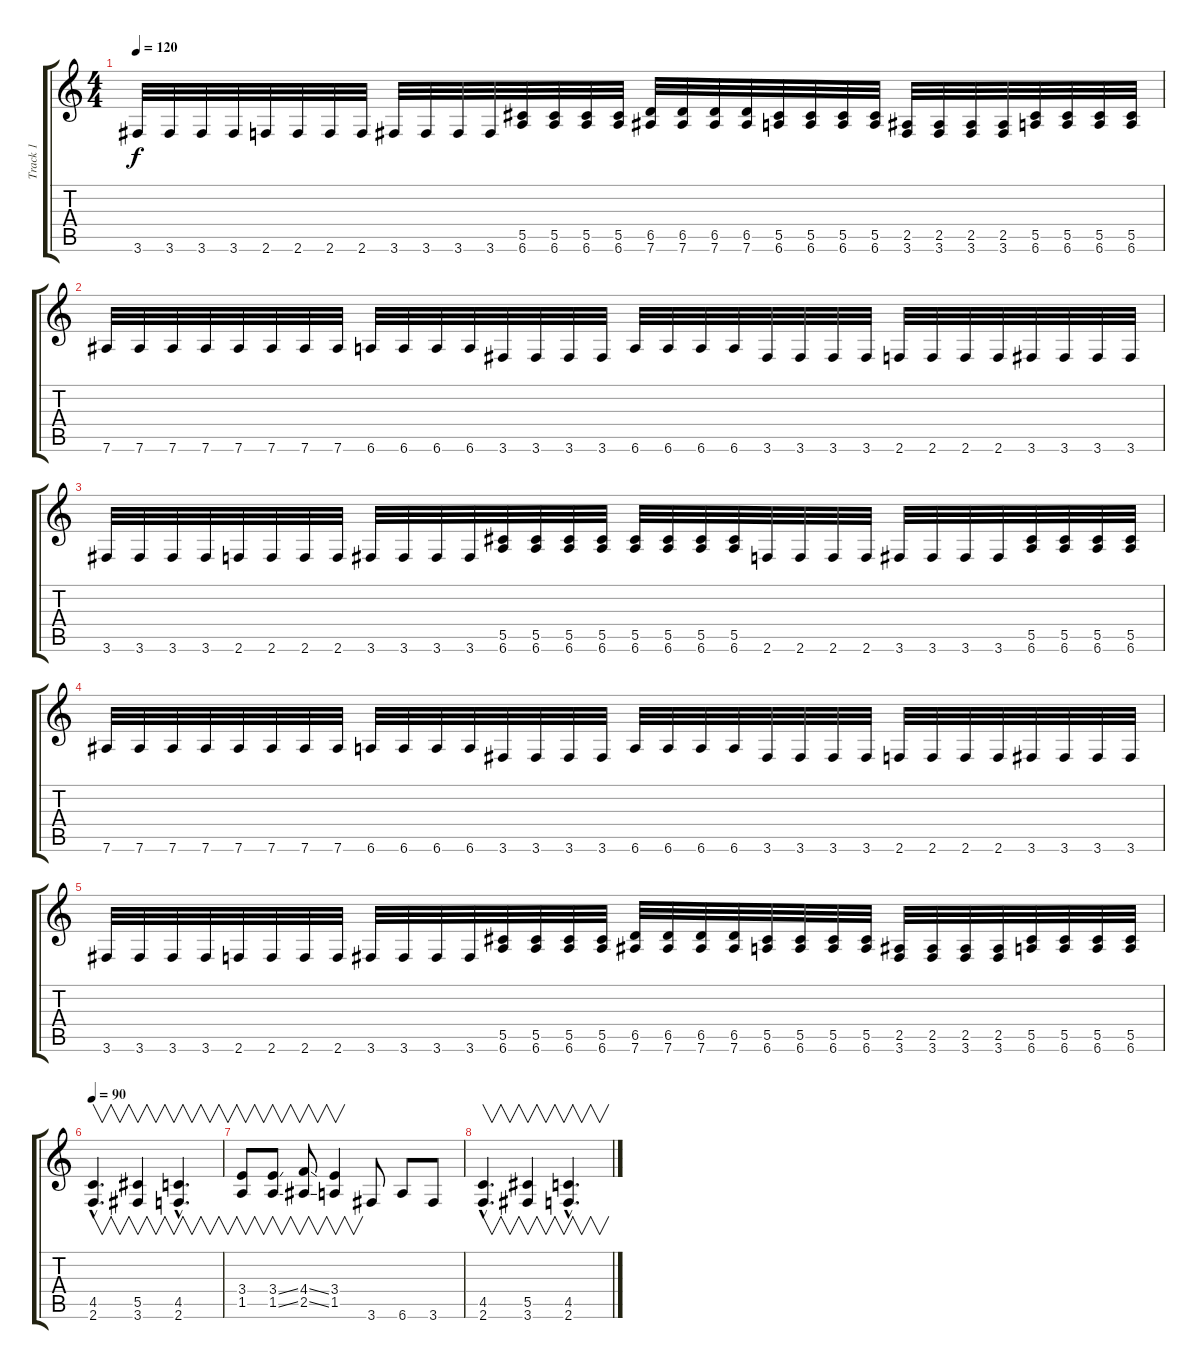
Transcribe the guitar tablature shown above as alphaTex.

\track ("Track 1" "Track 1") {instrument distortionguitar}
\staff {score tabs}
\tuning (Eb4 Bb3 Gb3 Db3 Ab2 Eb2) {hide}
\ts (4 4)
\tempo 120
\clef g2
\ks c
3.6.32{dy f} 3.6.32 3.6.32 3.6.32 2.6.32 2.6.32 2.6.32 2.6.32 3.6.32 3.6.32 3.6.32 3.6.32 (5.5 6.6).32 (5.5 6.6).32 (5.5 6.6).32 (5.5 6.6).32 (6.5 7.6).32 (6.5 7.6).32 (6.5 7.6).32 (6.5 7.6).32 (5.5 6.6).32 (5.5 6.6).32 (5.5 6.6).32 (5.5 6.6).32 (2.5 3.6).32 (2.5 3.6).32 (2.5 3.6).32 (2.5 3.6).32 (5.5 6.6).32 (5.5 6.6).32 (5.5 6.6).32 (5.5 6.6).32 |
7.6.32 7.6.32 7.6.32 7.6.32 7.6.32 7.6.32 7.6.32 7.6.32 6.6.32 6.6.32 6.6.32 6.6.32 3.6.32 3.6.32 3.6.32 3.6.32 6.6.32 6.6.32 6.6.32 6.6.32 3.6.32 3.6.32 3.6.32 3.6.32 2.6.32 2.6.32 2.6.32 2.6.32 3.6.32 3.6.32 3.6.32 3.6.32 |
3.6.32 3.6.32 3.6.32 3.6.32 2.6.32 2.6.32 2.6.32 2.6.32 3.6.32 3.6.32 3.6.32 3.6.32 (5.5 6.6).32 (5.5 6.6).32 (5.5 6.6).32 (5.5 6.6).32 (5.5 6.6).32 (5.5 6.6).32 (5.5 6.6).32 (5.5 6.6).32 2.6.32 2.6.32 2.6.32 2.6.32 3.6.32 3.6.32 3.6.32 3.6.32 (5.5 6.6).32 (5.5 6.6).32 (5.5 6.6).32 (5.5 6.6).32 |
7.6.32 7.6.32 7.6.32 7.6.32 7.6.32 7.6.32 7.6.32 7.6.32 6.6.32 6.6.32 6.6.32 6.6.32 3.6.32 3.6.32 3.6.32 3.6.32 6.6.32 6.6.32 6.6.32 6.6.32 3.6.32 3.6.32 3.6.32 3.6.32 2.6.32 2.6.32 2.6.32 2.6.32 3.6.32 3.6.32 3.6.32 3.6.32 |
3.6.32 3.6.32 3.6.32 3.6.32 2.6.32 2.6.32 2.6.32 2.6.32 3.6.32 3.6.32 3.6.32 3.6.32 (5.5 6.6).32 (5.5 6.6).32 (5.5 6.6).32 (5.5 6.6).32 (6.5 7.6).32 (6.5 7.6).32 (6.5 7.6).32 (6.5 7.6).32 (5.5 6.6).32 (5.5 6.6).32 (5.5 6.6).32 (5.5 6.6).32 (2.5 3.6).32 (2.5 3.6).32 (2.5 3.6).32 (2.5 3.6).32 (5.5 6.6).32 (5.5 6.6).32 (5.5 6.6).32 (5.5 6.6).32 |
\tempo 90
(4.5{hac} 2.6{hac}).4{v d} (5.5 3.6).4{v} (4.5{hac} 2.6{hac}).4{v d} |
(3.4 1.5).8{v} (3.4{ss} 1.5{ss}).8{v} (4.4{ss} 2.5{ss}).8{v} (3.4 1.5).4{v} 3.6.8 6.6.8 3.6.8 |
(4.5{hac} 2.6{hac}).4{v d} (5.5 3.6).4{v} (4.5{hac} 2.6{hac}).4{v d}
